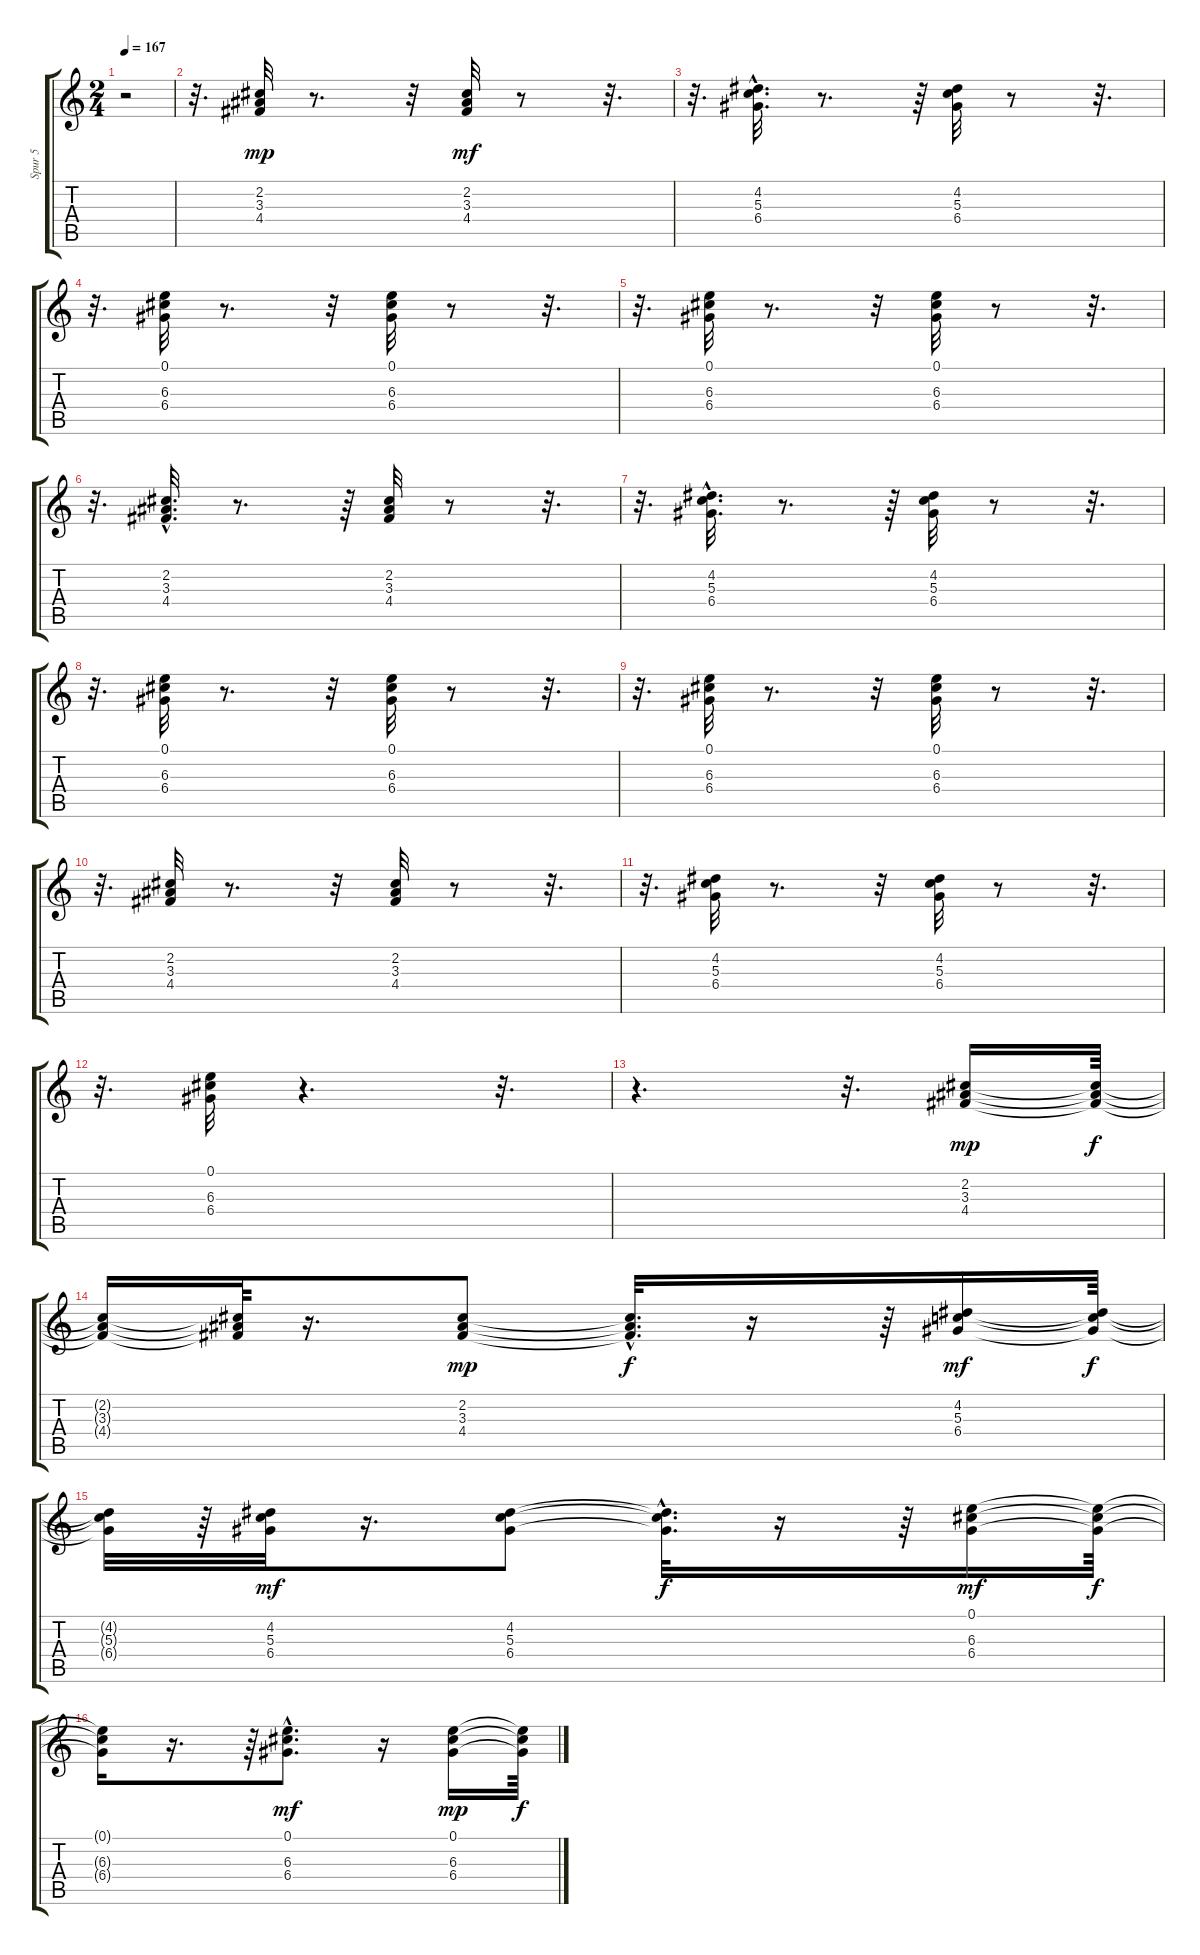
\track ("Spur 5" "Spur 5") {instrument acousticguitarsteel}
\staff {score tabs}
\tuning (E4 B3 G3 D3 A2 E2) {hide}
\ts (2 4)
\tempo 167
\clef g2
\ks c
r.2{dy ff} |
r.32{d} (2.2 3.3 4.4).32{dy mp} r.8{d} r.32 (2.2 3.3 4.4).32{dy mf} r.8 r.32{d} |
r.32{d} (4.2{hac} 5.3 6.4).32{d} r.8{d} r.64 (4.2 5.3 6.4).32 r.8 r.32{d} |
r.32{d} (0.1 6.3 6.4).32 r.8{d} r.32 (0.1 6.3 6.4).32 r.8 r.32{d} |
r.32{d} (0.1 6.3 6.4).32 r.8{d} r.32 (0.1 6.3 6.4).32 r.8 r.32{d} |
r.32{d} (2.2 3.3 4.4{hac}).32{d} r.8{d} r.64 (2.2 3.3 4.4).32 r.8 r.32{d} |
r.32{d} (4.2{hac} 5.3 6.4).32{d} r.8{d} r.64 (4.2 5.3 6.4).32 r.8 r.32{d} |
r.32{d} (0.1 6.3 6.4).32 r.8{d} r.32 (0.1 6.3 6.4).32 r.8 r.32{d} |
r.32{d} (0.1 6.3 6.4).32{volume 12} r.8{d} r.32 (0.1 6.3 6.4).32 r.8 r.32{d} |
r.32{d} (2.2 3.3 4.4).32{volume 12} r.8{d} r.32 (2.2 3.3 4.4).32 r.8 r.32{d} |
r.32{d} (4.2 5.3 6.4).32{volume 12} r.8{d} r.32 (4.2 5.3 6.4).32 r.8 r.32{d} |
r.32{d} (0.1 6.3 6.4).32 r.4{d} r.32{d} |
r.4{d} r.32{d} (2.2 3.3 4.4).16{dy mp} (2.2{t} 3.3{t} 4.4{t}).64{dy f} |
(2.2{t} 3.3{t} 4.4{t}).16 (2.2{t} 3.3{t} 4.4{t}).64 r.16{d} (2.2 3.3 4.4).8{dy mp} (2.2{hac t} 3.3{t} 4.4{t}).32{d dy f} r.16 r.64 (4.2 5.3 6.4).16{dy mf} (4.2{t} 5.3{t} 6.4{t}).64{dy f} |
(4.2{t} 5.3{t} 6.4{t}).32 r.64 (4.2 5.3 6.4).32{dy mf} r.16{d} (4.2 5.3 6.4).8 (4.2{hac t} 5.3{hac t} 6.4{t}).32{d dy f} r.16 r.64 (0.1 6.3 6.4).16{dy mf} (0.1{t} 6.3{t} 6.4{t}).64{dy f} |
(0.1{t} 6.3{t} 6.4{t}).16 r.16{d} r.64 (0.1{hac} 6.3{hac} 6.4{hac}).8{d dy mf} r.16 (0.1 6.3 6.4).16{dy mp} (0.1{t} 6.3{t} 6.4{t}).64{dy f}
